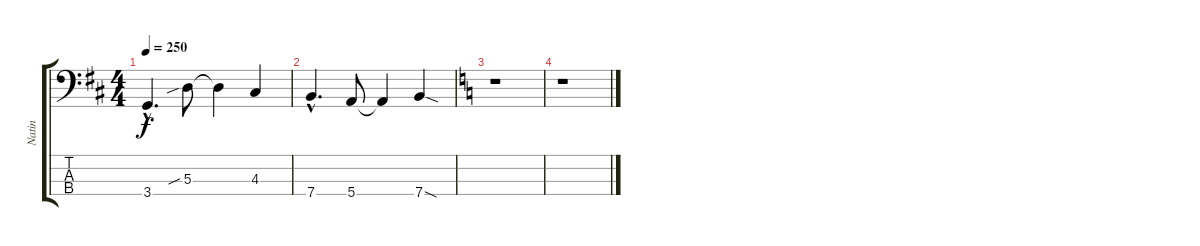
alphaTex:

\track ("Natin" "Natin") {instrument electricbassfinger}
\staff {score tabs}
\tuning (G2 D2 A1 E1) {hide}
\ts (4 4)
\tempo 250
\clef f4
\ks d
3.4{hac}.4{d dy f} 5.3{sib}.8 5.3{t}.4 4.3.4 |
7.4{hac}.4{d} 5.4.8 5.4{t}.4 7.4{sod}.4 |
\ks c
r.1 |
r.1
